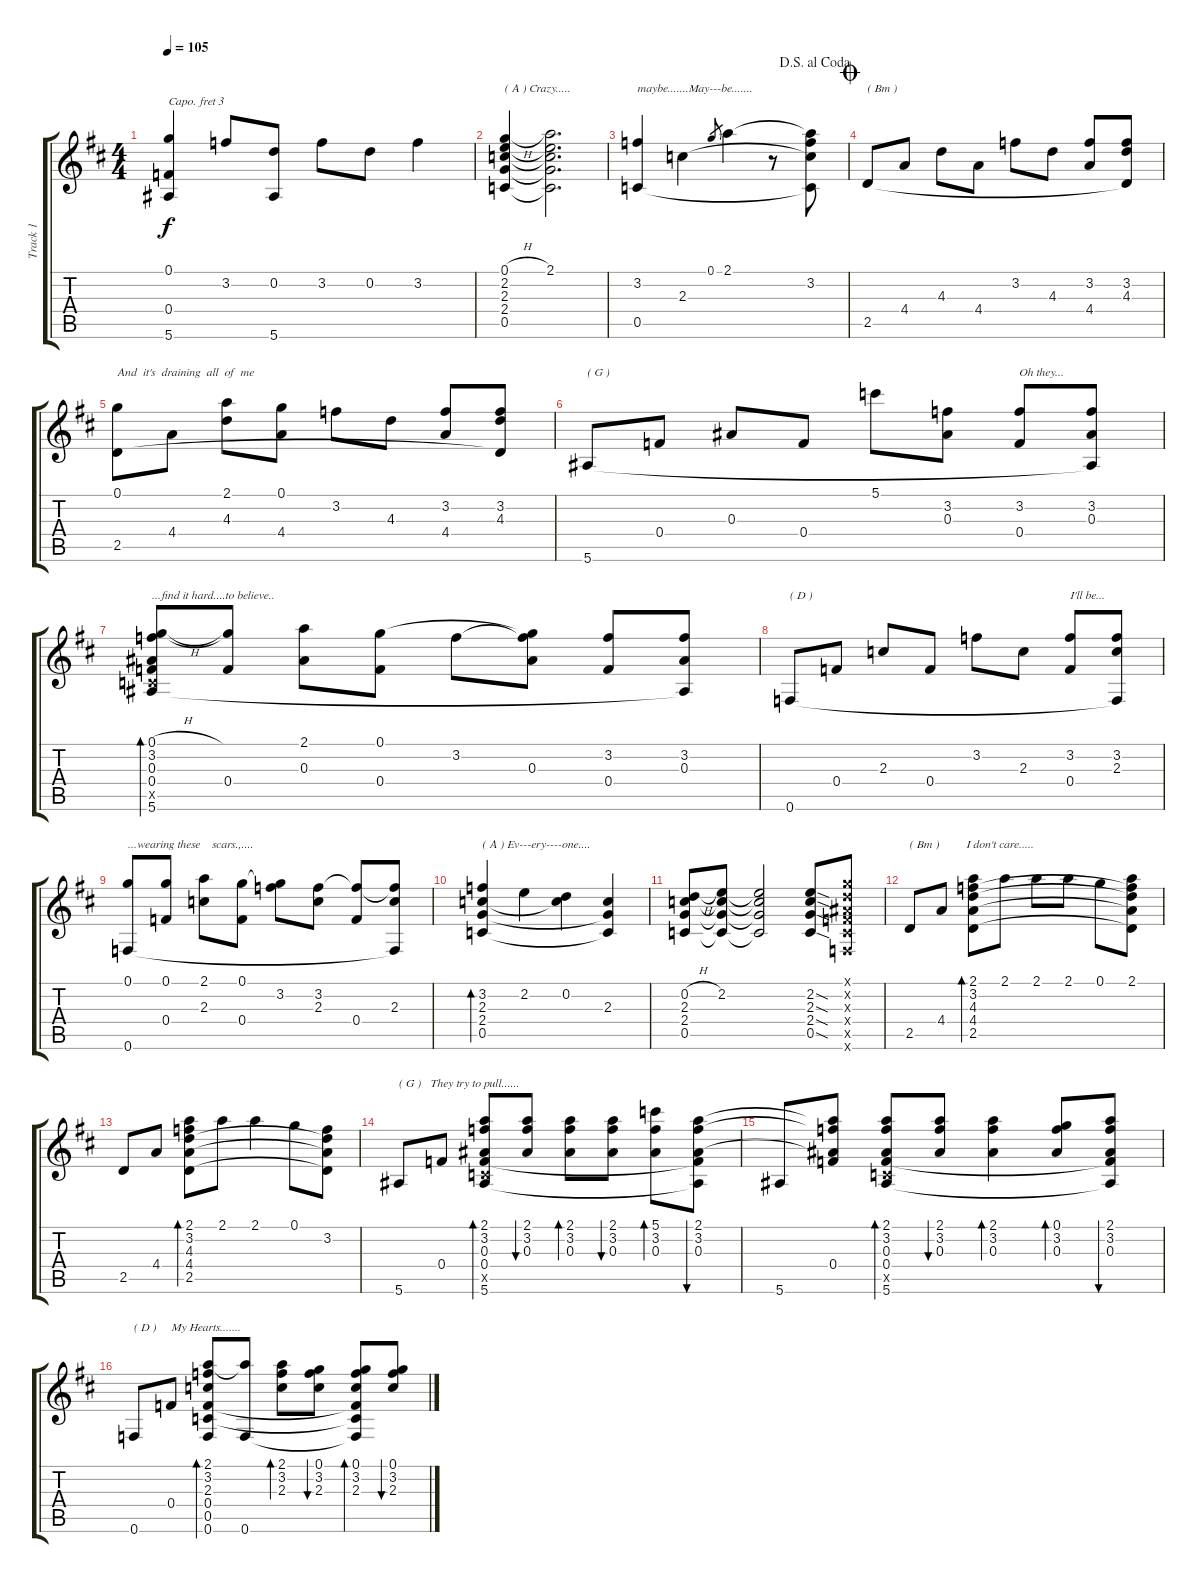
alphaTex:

\track ("Track 1" "Track 1") {instrument electricguitarjazz}
\staff {score tabs}
\capo 3
\tuning (E4 B3 G3 D3 A2 D2) {hide}
\ts (4 4)
\tempo 105
\clef g2
\ks d
(0.1{t} 0.4 5.6).4{dy f} 3.2.8 (0.2 5.6).8 3.2.8 0.2.8 3.2.4 |
(0.1{h} 2.2 2.3 2.4 0.5).4{txt "( A ) Crazy....."} (2.1 2.2{t} 2.3{t} 2.4{t} 0.5{t}).2{d} |
\jump dalsegnoalcoda
(3.2 0.5).4{txt "maybe.......May---be......."} 2.3.4 0.1.8{gr} 2.1.4 r.8 (2.1{t} 3.2 2.3{t} 0.5{t}).8 |
\jump coda
2.5.8{txt "( Bm )  "} 4.4.8 4.3.8 4.4.8 3.2.8 4.3.8 (3.2 4.4).8 (3.2 4.3 2.5{t}).8 |
(0.1 2.5).8{txt "And  it's  draining  all  of  me"} 4.4.8 (2.1 4.3).8 (0.1 4.4).8 3.2.8 4.3.8 (3.2 4.4).8 (3.2 4.3 2.5{t}).8 |
5.6.8{txt "( G )"} 0.4.8 0.3.8 0.4.8 5.1.8 (3.2 0.3).8 (3.2 0.4).8{txt "Oh they..."} (3.2 0.3 5.6{t}).8 |
(0.1{h} 3.2 0.3 0.4 0.5{x} 5.6).8{bd 120 txt "...find it hard....to believe.."} (0.1{t} 0.4).8 (2.1 0.3).8 (0.1 0.4).8 3.2.8 (0.1{t} 3.2{t} 0.3).8 (3.2 0.4).8 (3.2 0.3 5.6{t}).8 |
0.6.8{txt "( D )"} 0.4.8 2.3.8 0.4.8 3.2.8 2.3.8 (3.2 0.4).8{txt "I'll be..."} (3.2 2.3 0.6{t}).8 |
(0.1 0.6).8{txt "...wearing these    scars.,...."} (0.1 0.4).8 (2.1 2.3).8 (0.1 0.4).8 (0.1{t} 3.2).8 (3.2 2.3).8 (3.2{t} 0.4).8 (3.2{t} 2.3 0.6{t}).8 |
(3.2 2.3 2.4 0.5).4{bd 240 txt "( A ) Ev---ery----one...."} 2.2.4 (0.2 2.3{t}).4 (2.3 2.4{t} 0.5{t}).4 |
(0.2{h} 2.3 2.4 0.5).8 (2.2 2.3{t} 2.4{t} 0.5{t}).8 (2.2{t} 2.3{t} 2.4{t} 0.5{t}).2 (2.2{sod} 2.3{sod} 2.4{sod} 0.5{sod}).8 (0.1{x} 0.2{x} 0.3{x} 0.4{x} 0.5{x} 0.6{x}).8 |
2.5.8{txt "( Bm )         I don't care....."} 4.4.8 (2.1 3.2 4.3 4.4 2.5).8{bd 240} 2.1.8 2.1.8 2.1.8 0.1.8 (2.1 3.2{t} 4.3{t} 4.4{t} 2.5{t}).8 |
2.5.8 4.4.8 (2.1 3.2 4.3 4.4 2.5).8{bd 240} 2.1.8 2.1.4 0.1.8 (3.2 4.3{t} 4.4{t} 2.5{t}).8 |
5.6.8{txt "( G )   They try to pull......"} 0.4.8 (2.1 3.2 0.3 0.4 0.5{x} 5.6).8{bd 240} (2.1 3.2 0.3).8{bu 240} (2.1 3.2 0.3).8{bd 240} (2.1 3.2 0.3).8{bu 240} (5.1 3.2 0.3).8{bd 240} (2.1 3.2 0.3 0.4{t} 5.6{t}).8{bu 240} |
5.6.8 (2.1{t} 3.2{t} 0.3{t} 0.4).8 (2.1 3.2 0.3 0.4 0.5{x} 5.6).8{bd 240} (2.1 3.2 0.3).8{bu 240} (2.1 3.2 0.3).4{bd 240} (0.1 3.2 0.3).8{bd 240} (2.1 3.2 0.3 0.4{t} 5.6{t}).8{bu 240} |
0.6.8{txt "( D )     My Hearts......."} 0.4.8 (2.1 3.2 2.3 0.4 0.5 0.6).8{bd 240} (2.1{t} 0.6).8 (2.1 3.2 2.3).8{bd 120} (0.1 3.2 2.3).8{bu 120} (0.1 3.2 2.3 0.4{t} 0.5{t} 0.6{t}).8{bd 120} (0.1 3.2 2.3).8{bu 120}
